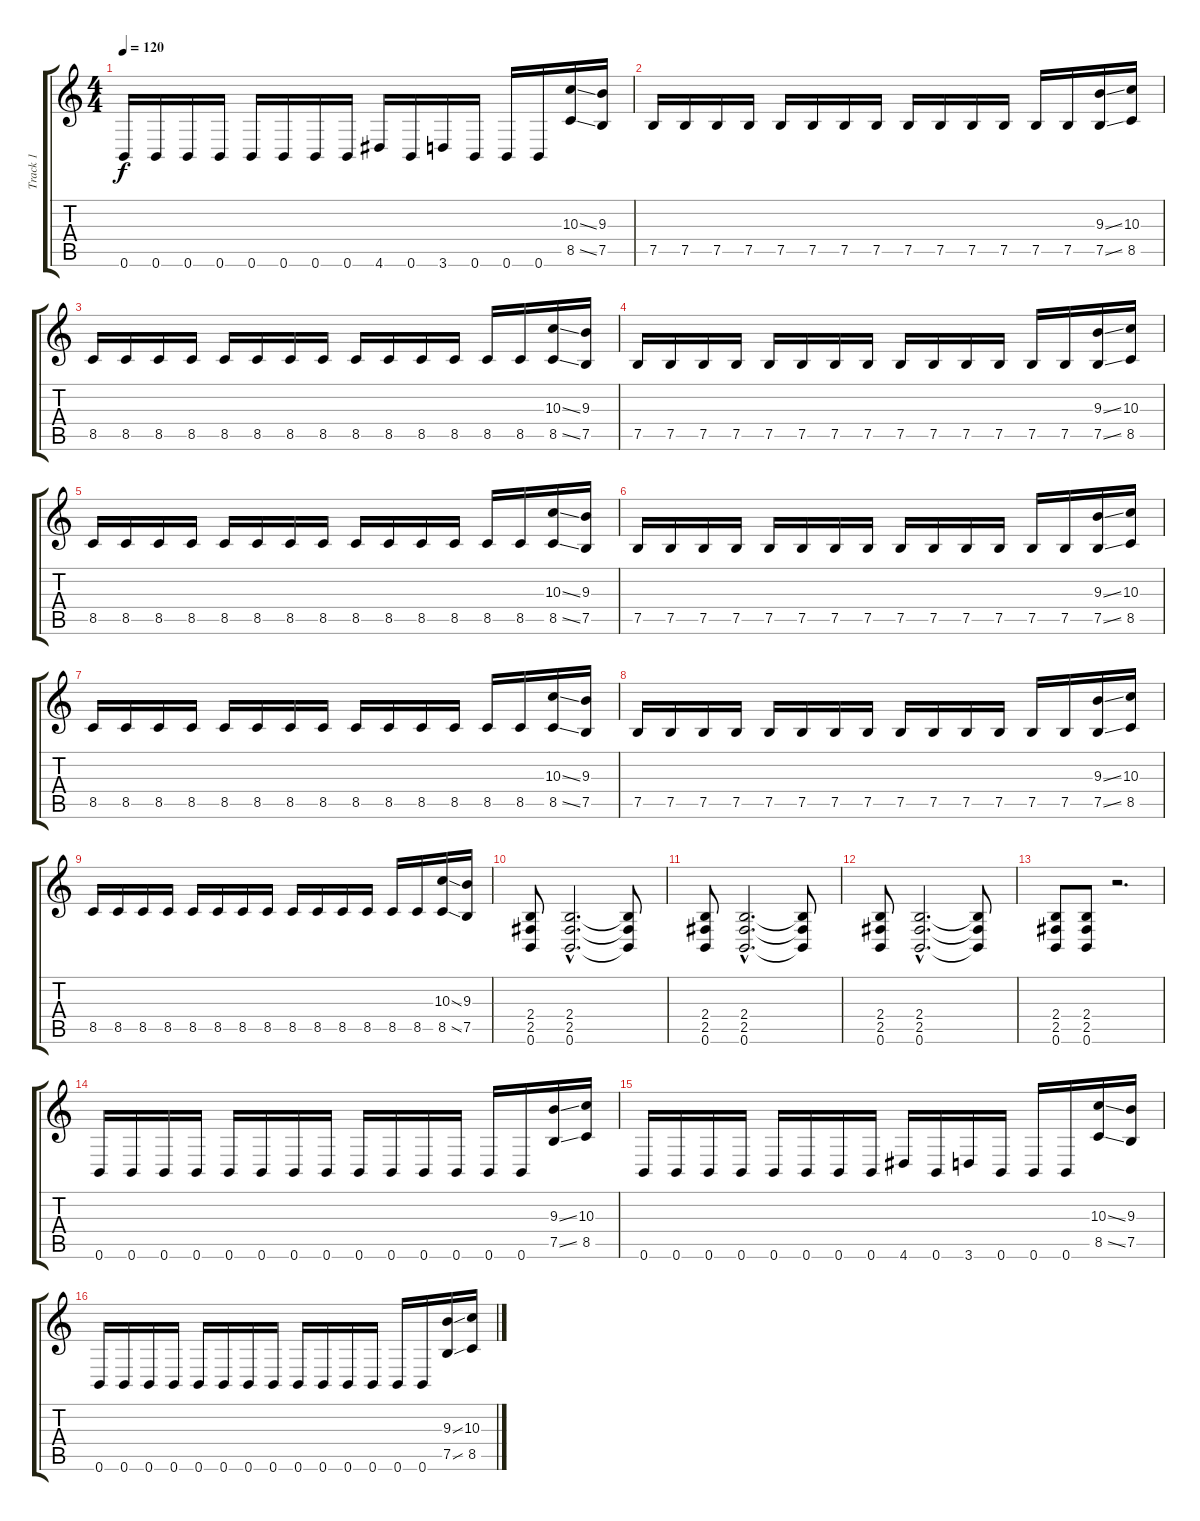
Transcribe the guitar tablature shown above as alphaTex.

\track ("Track 1" "Track 1") {instrument distortionguitar}
\staff {score tabs}
\tuning (B3 G3 D3 A2 E2 B1) {hide}
\ts (4 4)
\tempo 120
\clef g2
\ks c
0.6.16{dy f} 0.6.16 0.6.16 0.6.16 0.6.16 0.6.16 0.6.16 0.6.16 4.6.16 0.6.16 3.6.16 0.6.16 0.6.16 0.6.16 (10.3{ss} 8.5{ss}).16 (9.3 7.5).16 |
7.5.16 7.5.16 7.5.16 7.5.16 7.5.16 7.5.16 7.5.16 7.5.16 7.5.16 7.5.16 7.5.16 7.5.16 7.5.16 7.5.16 (9.3{ss} 7.5{ss}).16 (10.3 8.5).16 |
8.5.16 8.5.16 8.5.16 8.5.16 8.5.16 8.5.16 8.5.16 8.5.16 8.5.16 8.5.16 8.5.16 8.5.16 8.5.16 8.5.16 (10.3{ss} 8.5{ss}).16 (9.3 7.5).16 |
7.5.16 7.5.16 7.5.16 7.5.16 7.5.16 7.5.16 7.5.16 7.5.16 7.5.16 7.5.16 7.5.16 7.5.16 7.5.16 7.5.16 (9.3{ss} 7.5{ss}).16 (10.3 8.5).16 |
8.5.16 8.5.16 8.5.16 8.5.16 8.5.16 8.5.16 8.5.16 8.5.16 8.5.16 8.5.16 8.5.16 8.5.16 8.5.16 8.5.16 (10.3{ss} 8.5{ss}).16 (9.3 7.5).16 |
7.5.16 7.5.16 7.5.16 7.5.16 7.5.16 7.5.16 7.5.16 7.5.16 7.5.16 7.5.16 7.5.16 7.5.16 7.5.16 7.5.16 (9.3{ss} 7.5{ss}).16 (10.3 8.5).16 |
8.5.16 8.5.16 8.5.16 8.5.16 8.5.16 8.5.16 8.5.16 8.5.16 8.5.16 8.5.16 8.5.16 8.5.16 8.5.16 8.5.16 (10.3{ss} 8.5{ss}).16 (9.3 7.5).16 |
7.5.16 7.5.16 7.5.16 7.5.16 7.5.16 7.5.16 7.5.16 7.5.16 7.5.16 7.5.16 7.5.16 7.5.16 7.5.16 7.5.16 (9.3{ss} 7.5{ss}).16 (10.3 8.5).16 |
8.5.16 8.5.16 8.5.16 8.5.16 8.5.16 8.5.16 8.5.16 8.5.16 8.5.16 8.5.16 8.5.16 8.5.16 8.5.16 8.5.16 (10.3{ss} 8.5{ss}).16 (9.3 7.5).16 |
(2.4 2.5 0.6).8 (2.4{hac} 2.5{hac} 0.6{hac}).2{d} (2.4{t} 2.5{t} 0.6{t}).8 |
(2.4 2.5 0.6).8 (2.4{hac} 2.5{hac} 0.6{hac}).2{d} (2.4{t} 2.5{t} 0.6{t}).8 |
(2.4 2.5 0.6).8 (2.4{hac} 2.5{hac} 0.6{hac}).2{d} (2.4{t} 2.5{t} 0.6{t}).8 |
(2.4 2.5 0.6).8 (2.4 2.5 0.6).8 r.2{d} |
0.6.16 0.6.16 0.6.16 0.6.16 0.6.16 0.6.16 0.6.16 0.6.16 0.6.16 0.6.16 0.6.16 0.6.16 0.6.16 0.6.16 (9.3{ss} 7.5{ss}).16 (10.3 8.5).16 |
0.6.16 0.6.16 0.6.16 0.6.16 0.6.16 0.6.16 0.6.16 0.6.16 4.6.16 0.6.16 3.6.16 0.6.16 0.6.16 0.6.16 (10.3{ss} 8.5{ss}).16 (9.3 7.5).16 |
0.6.16 0.6.16 0.6.16 0.6.16 0.6.16 0.6.16 0.6.16 0.6.16 0.6.16 0.6.16 0.6.16 0.6.16 0.6.16 0.6.16 (9.3{ss} 7.5{ss}).16 (10.3 8.5).16
